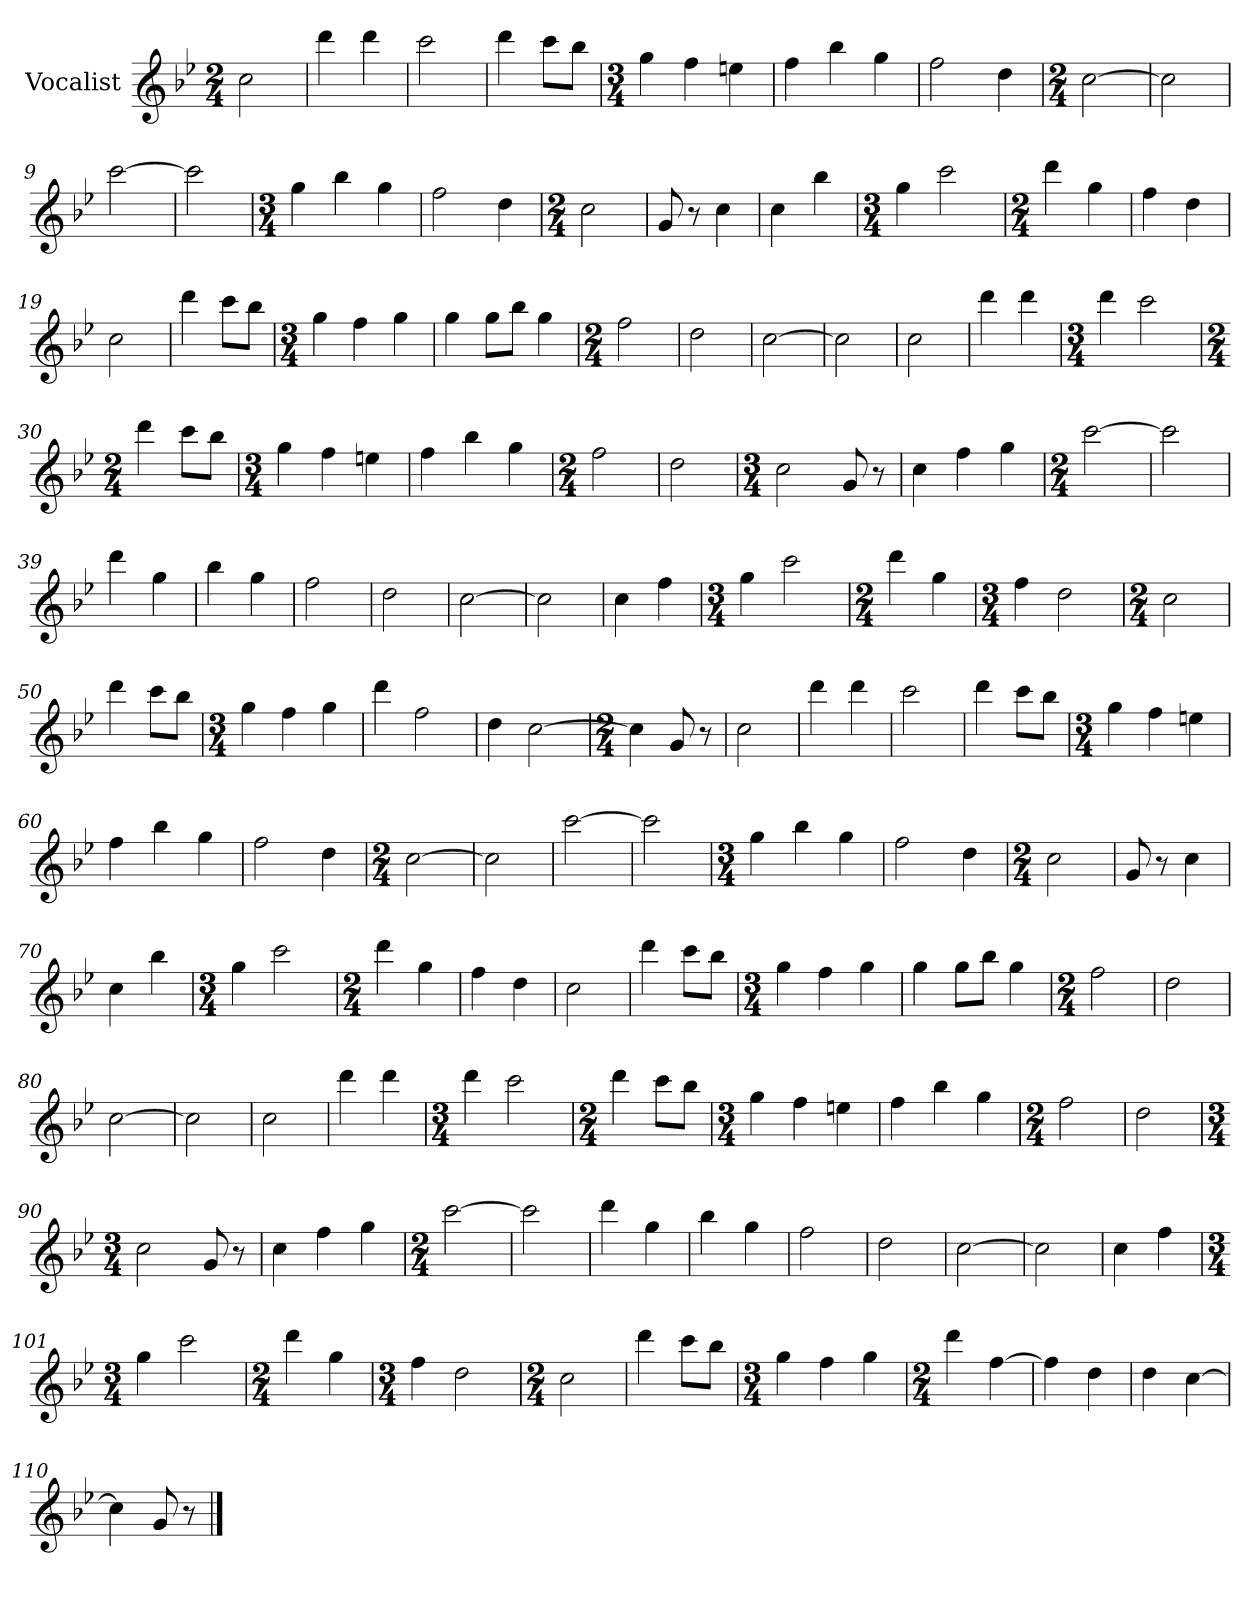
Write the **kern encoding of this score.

**kern
*part1
*staff1
*I"Vocalist
*k[b-e-]
*B-:
*M2/4
=
2cc
=1
4ddd
4ddd
=2
2ccc
=3
4ddd
8cccL
8bb-J
=4
*M3/4
4gg
4ff
4een
=5
4ff
4bb-
4gg
=6
2ff
4dd
=7
*M2/4
[2cc
=8
2cc]
=9
[2ccc
=10
2ccc]
=11
*M3/4
4gg
4bb-
4gg
=12
2ff
4dd
=13
*M2/4
2cc
=14
8g
8r
4cc
=15
4cc
4bb-
=16
*M3/4
4gg
2ccc
=17
*M2/4
4ddd
4gg
=18
4ff
4dd
=19
2cc
=20
4ddd
8cccL
8bb-J
=21
*M3/4
4gg
4ff
4gg
=22
4gg
8ggL
8bb-J
4gg
=23
*M2/4
2ff
=24
2dd
=25
[2cc
=26
2cc]
=27
2cc
=28
4ddd
4ddd
=29
*M3/4
4ddd
2ccc
=30
*M2/4
4ddd
8cccL
8bb-J
=31
*M3/4
4gg
4ff
4een
=32
4ff
4bb-
4gg
=33
*M2/4
2ff
=34
2dd
=35
*M3/4
2cc
8g
8r
=36
4cc
4ff
4gg
=37
*M2/4
[2ccc
=38
2ccc]
=39
4ddd
4gg
=40
4bb-
4gg
=41
2ff
=42
2dd
=43
[2cc
=44
2cc]
=45
4cc
4ff
=46
*M3/4
4gg
2ccc
=47
*M2/4
4ddd
4gg
=48
*M3/4
4ff
2dd
=49
*M2/4
2cc
=50
4ddd
8cccL
8bb-J
=51
*M3/4
4gg
4ff
4gg
=52
4ddd
2ff
=53
4dd
[2cc
=54
*M2/4
4cc]
8g
8r
=55
2cc
=56
4ddd
4ddd
=57
2ccc
=58
4ddd
8cccL
8bb-J
=59
*M3/4
4gg
4ff
4een
=60
4ff
4bb-
4gg
=61
2ff
4dd
=62
*M2/4
[2cc
=63
2cc]
=64
[2ccc
=65
2ccc]
=66
*M3/4
4gg
4bb-
4gg
=67
2ff
4dd
=68
*M2/4
2cc
=69
8g
8r
4cc
=70
4cc
4bb-
=71
*M3/4
4gg
2ccc
=72
*M2/4
4ddd
4gg
=73
4ff
4dd
=74
2cc
=75
4ddd
8cccL
8bb-J
=76
*M3/4
4gg
4ff
4gg
=77
4gg
8ggL
8bb-J
4gg
=78
*M2/4
2ff
=79
2dd
=80
[2cc
=81
2cc]
=82
2cc
=83
4ddd
4ddd
=84
*M3/4
4ddd
2ccc
=85
*M2/4
4ddd
8cccL
8bb-J
=86
*M3/4
4gg
4ff
4een
=87
4ff
4bb-
4gg
=88
*M2/4
2ff
=89
2dd
=90
*M3/4
2cc
8g
8r
=91
4cc
4ff
4gg
=92
*M2/4
[2ccc
=93
2ccc]
=94
4ddd
4gg
=95
4bb-
4gg
=96
2ff
=97
2dd
=98
[2cc
=99
2cc]
=100
4cc
4ff
=101
*M3/4
4gg
2ccc
=102
*M2/4
4ddd
4gg
=103
*M3/4
4ff
2dd
=104
*M2/4
2cc
=105
4ddd
8cccL
8bb-J
=106
*M3/4
4gg
4ff
4gg
=107
*M2/4
4ddd
[4ff
=108
4ff]
4dd
=109
4dd
[4cc
=110
4cc]
8g
8r
==
*-
